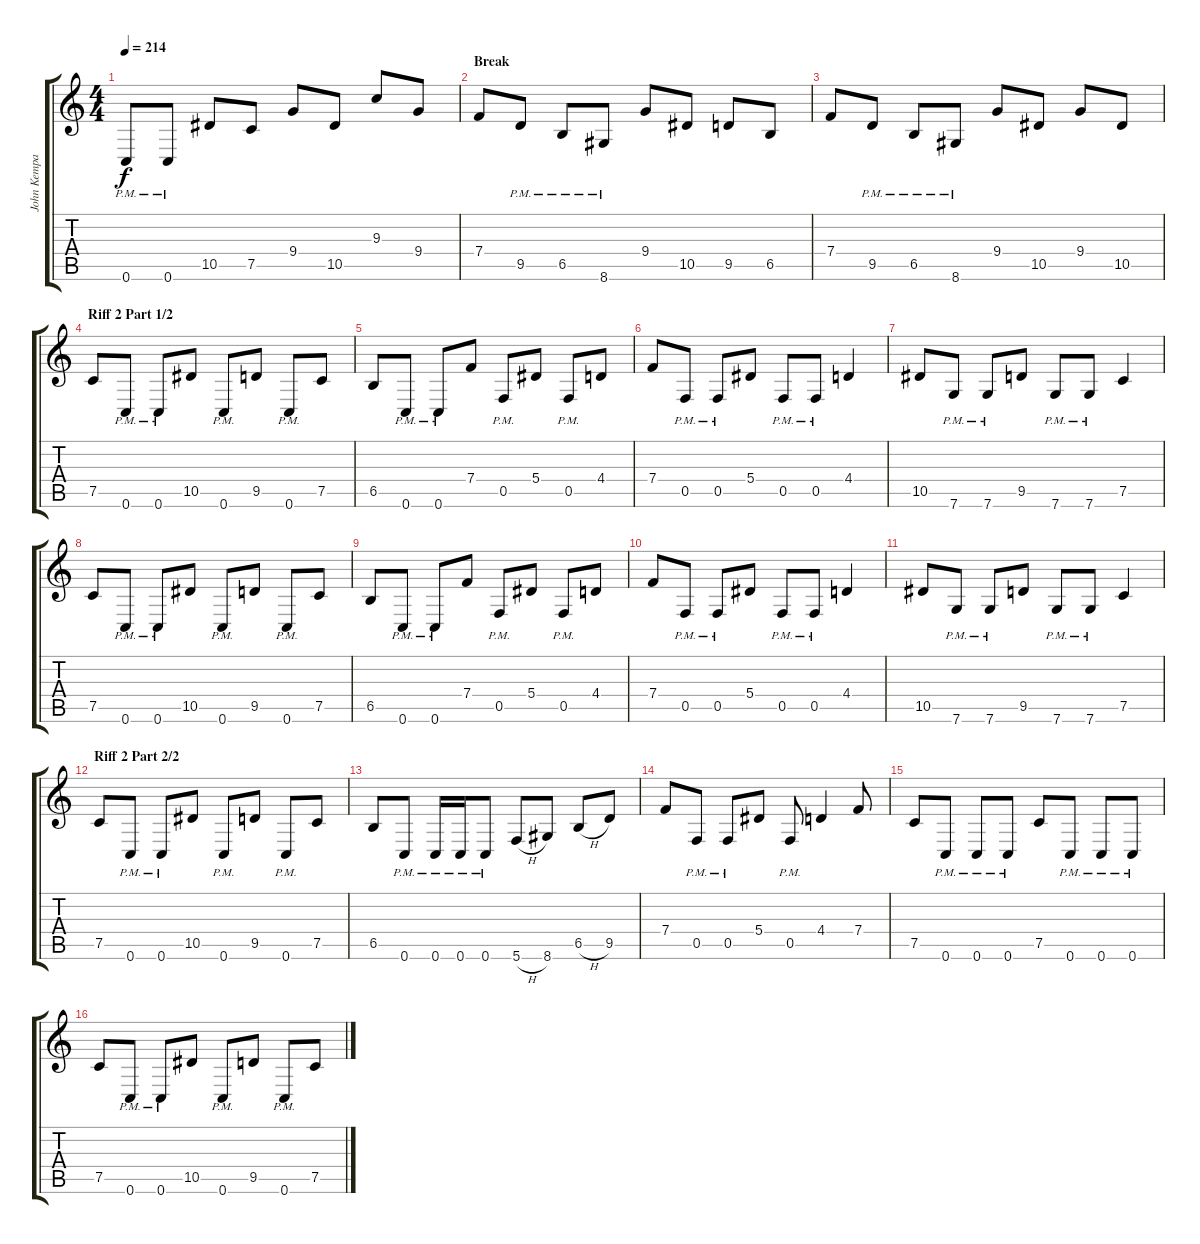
\track ("John Kempainen (Guitar)" "John Kempa") {instrument distortionguitar}
\staff {score tabs}
\tuning (C4 G3 Eb3 Bb2 F2 C2) {hide}
\ts (4 4)
\tempo 214
\clef g2
\ks c
0.6{pm}.8{dy f} 0.6{pm}.8 10.5.8 7.5.8 9.4.8 10.5.8 9.3.8 9.4.8 |
\section ("" "Break")
7.4.8 9.5{pm}.8 6.5{pm}.8 8.6{pm}.8 9.4.8 10.5.8 9.5.8 6.5.8 |
7.4.8 9.5{pm}.8 6.5{pm}.8 8.6{pm}.8 9.4.8 10.5.8 9.4.8 10.5.8 |
\section ("" "Riff 2 Part 1/2")
7.5.8 0.6{pm}.8 0.6{pm}.8 10.5.8 0.6{pm}.8 9.5.8 0.6{pm}.8 7.5.8 |
6.5.8 0.6{pm}.8 0.6{pm}.8 7.4.8 0.5{pm}.8 5.4.8 0.5{pm}.8 4.4.8 |
7.4.8 0.5{pm}.8 0.5{pm}.8 5.4.8 0.5{pm}.8 0.5{pm}.8 4.4.4 |
10.5.8 7.6{pm}.8 7.6{pm}.8 9.5.8 7.6{pm}.8 7.6{pm}.8 7.5.4 |
7.5.8 0.6{pm}.8 0.6{pm}.8 10.5.8 0.6{pm}.8 9.5.8 0.6{pm}.8 7.5.8 |
6.5.8 0.6{pm}.8 0.6{pm}.8 7.4.8 0.5{pm}.8 5.4.8 0.5{pm}.8 4.4.8 |
7.4.8 0.5{pm}.8 0.5{pm}.8 5.4.8 0.5{pm}.8 0.5{pm}.8 4.4.4 |
10.5.8 7.6{pm}.8 7.6{pm}.8 9.5.8 7.6{pm}.8 7.6{pm}.8 7.5.4 |
\section ("" "Riff 2 Part 2/2")
7.5.8 0.6{pm}.8 0.6{pm}.8 10.5.8 0.6{pm}.8 9.5.8 0.6{pm}.8 7.5.8 |
6.5.8 0.6{pm}.8 0.6{pm}.16 0.6{pm}.16 0.6{pm}.8 5.6{h}.8 8.6.8 6.5{h}.8 9.5.8 |
7.4.8 0.5{pm}.8 0.5{pm}.8 5.4.8 0.5{pm}.8 4.4.4 7.4.8 |
7.5.8 0.6{pm}.8 0.6{pm}.8 0.6{pm}.8 7.5.8 0.6{pm}.8 0.6{pm}.8 0.6{pm}.8 |
7.5.8 0.6{pm}.8 0.6{pm}.8 10.5.8 0.6{pm}.8 9.5.8 0.6{pm}.8 7.5.8
